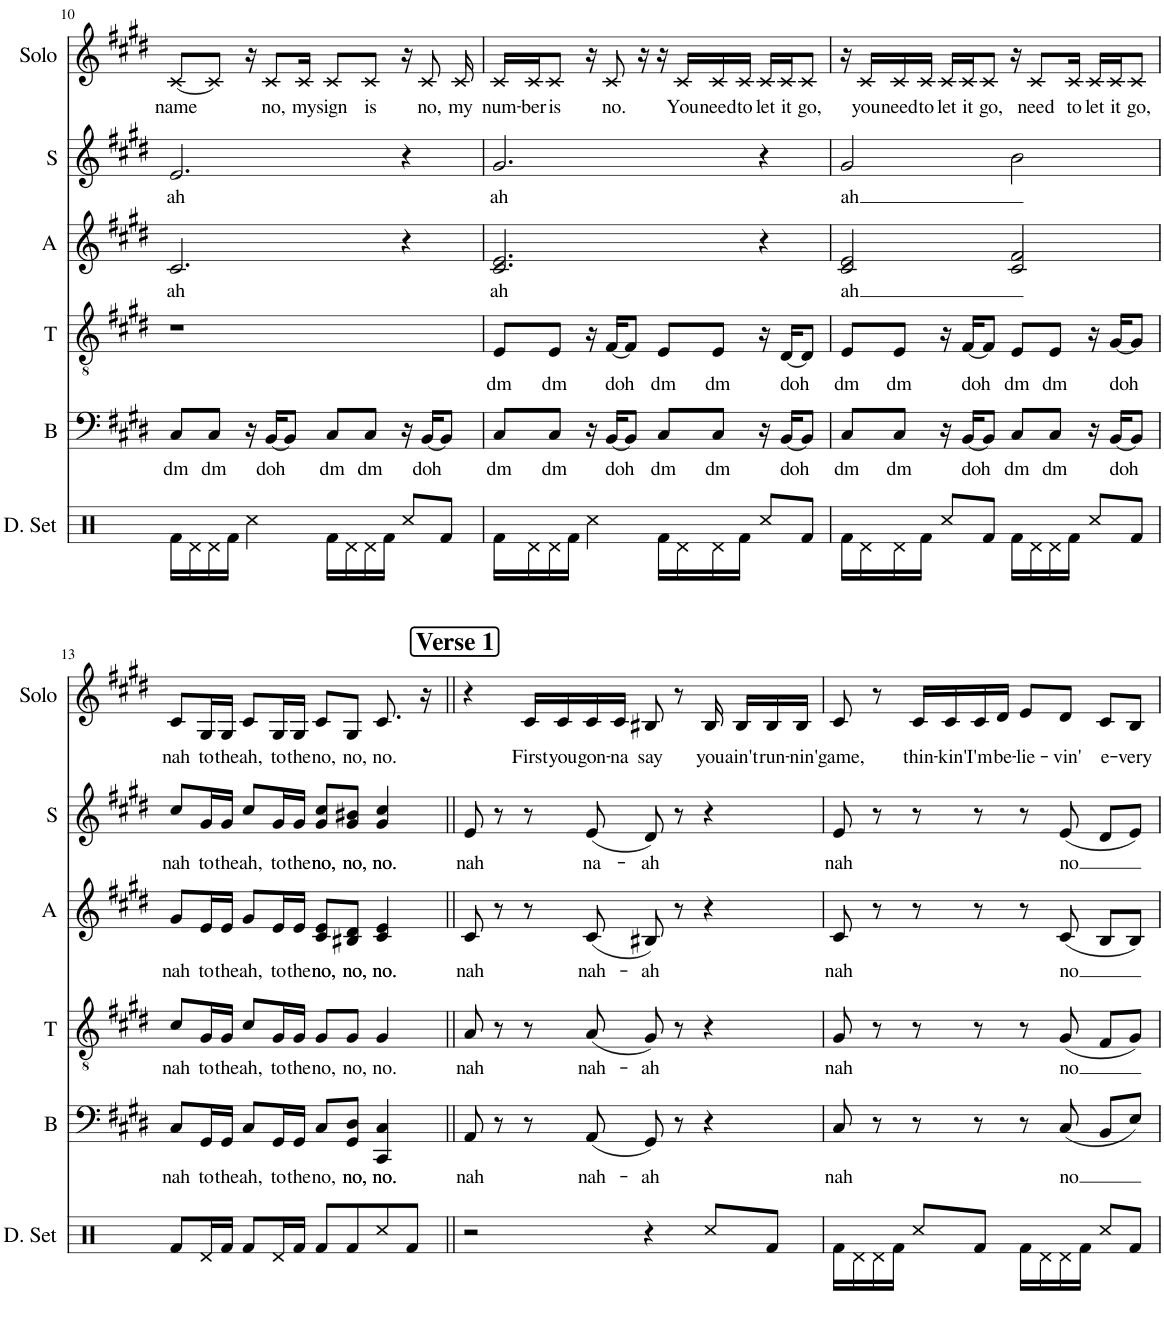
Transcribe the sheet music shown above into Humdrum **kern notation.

**kern	**kern	**text	**kern	**text	**kern	**text	**kern	**text	**kern	**text
*part6	*part5	*part5	*part4	*part4	*part3	*part3	*part2	*part2	*part1	*part1
*staff6	*staff5	*staff5	*staff4	*staff4	*staff3	*staff3	*staff2	*staff2	*staff1	*staff1
*I"Drumset	*I"Bass	*	*I"Tenor	*	*I"Alto	*	*I"Soprano	*	*I"Solo	*
*I'D. Set	*I'B	*	*I'T	*	*I'A	*	*I'S	*	*I'Solo	*
!!LO:PB:g=z
*clefX	*clefF4	*	*clefGv2	*	*clefG2	*	*clefG2	*	*clefG2	*
*k[]	*k[f#c#g#d#]	*	*k[f#c#g#d#]	*	*k[f#c#g#d#]	*	*k[f#c#g#d#]	*	*k[f#c#g#d#]	*
*	*E:	*	*E:	*	*E:	*	*E:	*	*E:	*
*M4/4	*M4/4	*	*M4/4	*	*M4/4	*	*M4/4	*	*M4/4	*
=10	=10	=10	=10	=10	=10	=10	=10	=10	=10	=10
!	!	!LO:LY:b	!	!	!	!LO:LY:b	!	!LO:LY:b	!	!LO:LY:b
16Rf\LL	8C#/L	dm	1r	.	2.c#/	ah	2.e/	ah	[8c#/L	name
16Rd\	.	.	.	.	.	.	.	.	.	.
!	!	!LO:LY:b	!	!	!	!	!	!	!	!
16Rd\	8C#/J	dm	.	.	.	.	.	.	8c#/J]	.
16Rf\JJ	.	.	.	.	.	.	.	.	.	.
4Rcc\	16r	.	.	.	.	.	.	.	16r	.
!	!	!LO:LY:b	!	!	!	!	!	!	!	!LO:LY:b
.	[16BB/KL	doh	.	.	.	.	.	.	8c#/L	no,
.	8BB/J]	.	.	.	.	.	.	.	.	.
!	!	!	!	!	!	!	!	!	!	!LO:LY:b
.	.	.	.	.	.	.	.	.	16c#/Jk	my
!	!	!LO:LY:b	!	!	!	!	!	!	!	!LO:LY:b
16Rf\LL	8C#/L	dm	.	.	.	.	.	.	8c#/L	sign
16Rd\	.	.	.	.	.	.	.	.	.	.
!	!	!LO:LY:b	!	!	!	!	!	!	!	!LO:LY:b
16Rd\	8C#/J	dm	.	.	.	.	.	.	8c#/J	is
16Rf\JJ	.	.	.	.	.	.	.	.	.	.
8Rcc/L	16r	.	.	.	4r	.	4r	.	16r	.
!	!	!LO:LY:b	!	!	!	!	!	!	!	!LO:LY:b
.	[16BB/KL	doh	.	.	.	.	.	.	8c#/	no,
8Rf/J	8BB/J]	.	.	.	.	.	.	.	.	.
!	!	!	!	!	!	!	!	!	!	!LO:LY:b
.	.	.	.	.	.	.	.	.	16c#/	my
=11	=11	=11	=11	=11	=11	=11	=11	=11	=11	=11
!	!	!LO:LY:b	!	!LO:LY:b	!	!LO:LY:b	!	!LO:LY:b	!	!LO:LY:b
16Rf\LL	8C#/L	dm	8E/L	dm	2.c#/ 2.e/	ah	2.g#/	ah	16c#/LL	num-
!	!	!	!	!	!	!	!	!	!	!LO:LY:b
16Rd\	.	.	.	.	.	.	.	.	16c#/J	-ber
!	!	!LO:LY:b	!	!LO:LY:b	!	!	!	!	!	!LO:LY:b
16Rd\	8C#/J	dm	8E/J	dm	.	.	.	.	8c#/J	is
16Rf\JJ	.	.	.	.	.	.	.	.	.	.
4Rcc\	16r	.	16r	.	.	.	.	.	16r	.
!	!	!LO:LY:b	!	!LO:LY:b	!	!	!	!	!	!LO:LY:b
.	[16BB/KL	doh	[16F#/KL	doh	.	.	.	.	8c#/	no.
.	8BB/J]	.	8F#/J]	.	.	.	.	.	.	.
.	.	.	.	.	.	.	.	.	16r	.
!	!	!LO:LY:b	!	!LO:LY:b	!	!	!	!	!	!
16Rf\LL	8C#/L	dm	8E/L	dm	.	.	.	.	16r	.
!	!	!	!	!	!	!	!	!	!	!LO:LY:b
16Rd\	.	.	.	.	.	.	.	.	16c#/LL	You
!	!	!LO:LY:b	!	!LO:LY:b	!	!	!	!	!	!LO:LY:b
16Rd\	8C#/J	dm	8E/J	dm	.	.	.	.	16c#/	need
!	!	!	!	!	!	!	!	!	!	!LO:LY:b
16Rf\JJ	.	.	.	.	.	.	.	.	16c#/JJ	to
!	!	!	!	!	!	!	!	!	!	!LO:LY:b
8Rcc/L	16r	.	16r	.	4r	.	4r	.	16c#/LL	let
!	!	!LO:LY:b	!	!LO:LY:b	!	!	!	!	!	!LO:LY:b
.	[16BB/KL	doh	[16D#/KL	doh	.	.	.	.	16c#/J	it
!	!	!	!	!	!	!	!	!	!	!LO:LY:b
8Rf/J	8BB/J]	.	8D#/J]	.	.	.	.	.	8c#/J	go,
=12	=12	=12	=12	=12	=12	=12	=12	=12	=12	=12
!	!	!LO:LY:b	!	!LO:LY:b	!	!LO:LY:b	!	!LO:LY:b	!	!
16Rf\LL	8C#/L	dm	8E/L	dm	2c#/ 2e/	ah	2g#/	ah	16r	.
!	!	!	!	!	!	!	!	!	!	!LO:LY:b
16Rd\	.	.	.	.	.	.	.	.	16c#/LL	you
!	!	!LO:LY:b	!	!LO:LY:b	!	!	!	!	!	!LO:LY:b
16Rd\	8C#/J	dm	8E/J	dm	.	.	.	.	16c#/	need
!	!	!	!	!	!	!	!	!	!	!LO:LY:b
16Rf\JJ	.	.	.	.	.	.	.	.	16c#/JJ	to
!	!	!	!	!	!	!	!	!	!	!LO:LY:b
8Rcc/L	16r	.	16r	.	.	.	.	.	16c#/LL	let
!	!	!LO:LY:b	!	!LO:LY:b	!	!	!	!	!	!LO:LY:b
.	[16BB/KL	doh	[16F#/KL	doh	.	.	.	.	16c#/J	it
!	!	!	!	!	!	!	!	!	!	!LO:LY:b
8Rf/J	8BB/J]	.	8F#/J]	.	.	.	.	.	8c#/J	go,
!	!	!LO:LY:b	!	!LO:LY:b	!	!	!	!	!	!
16Rf\LL	8C#/L	dm	8E/L	dm	2c#/ 2f#/	.	2b\	.	16r	.
!	!	!	!	!	!	!	!	!	!	!LO:LY:b
16Rd\	.	.	.	.	.	.	.	.	8c#/L	need
!	!	!LO:LY:b	!	!LO:LY:b	!	!	!	!	!	!
16Rd\	8C#/J	dm	8E/J	dm	.	.	.	.	.	.
!	!	!	!	!	!	!	!	!	!	!LO:LY:b
16Rf\JJ	.	.	.	.	.	.	.	.	16c#/Jk	to
!	!	!	!	!	!	!	!	!	!	!LO:LY:b
8Rcc/L	16r	.	16r	.	.	.	.	.	16c#/LL	let
!	!	!LO:LY:b	!	!LO:LY:b	!	!	!	!	!	!LO:LY:b
.	[16BB/KL	doh	[16G#/KL	doh	.	.	.	.	16c#/J	it
!	!	!	!	!	!	!	!	!	!	!LO:LY:b
8Rf/J	8BB/J]	.	8G#/J]	.	.	.	.	.	8c#/J	go,
!!LO:LB:g=z
=13	=13	=13	=13	=13	=13	=13	=13	=13	=13	=13
!	!	!LO:LY:b	!	!LO:LY:b	!	!LO:LY:b	!	!LO:LY:b	!	!LO:LY:b
8Rf/L	8C#/L	nah	8c#/L	nah	8g#/L	nah	8cc#/L	nah	8c#/L	nah
!	!	!LO:LY:b	!	!LO:LY:b	!	!LO:LY:b	!	!LO:LY:b	!	!LO:LY:b
16Rd/L	16GG#/L	to	16G#/L	to	16e/L	to	16g#/L	to	16G#/L	to
!	!	!LO:LY:b	!	!LO:LY:b	!	!LO:LY:b	!	!LO:LY:b	!	!LO:LY:b
16Rf/JJ	16GG#/JJ	the	16G#/JJ	the	16e/JJ	the	16g#/JJ	the	16G#/JJ	the
!	!	!LO:LY:b	!	!LO:LY:b	!	!LO:LY:b	!	!LO:LY:b	!	!LO:LY:b
8Rf/L	8C#/L	ah,	8c#/L	ah,	8g#/L	ah,	8cc#/L	ah,	8c#/L	ah,
!	!	!LO:LY:b	!	!LO:LY:b	!	!LO:LY:b	!	!LO:LY:b	!	!LO:LY:b
16Rd/L	16GG#/L	to	16G#/L	to	16e/L	to	16g#/L	to	16G#/L	to
!	!	!LO:LY:b	!	!LO:LY:b	!	!LO:LY:b	!	!LO:LY:b	!	!LO:LY:b
16Rf/JJ	16GG#/JJ	the	16G#/JJ	the	16e/JJ	the	16g#/JJ	the	16G#/JJ	the
!	!	!LO:LY:b	!	!LO:LY:b	!	!LO:LY:b	!	!LO:LY:b	!	!LO:LY:b
8Rf/L	8C#/L	no,	8G#/L	no,	8c#/ 8e/L	no,	8g#/ 8cc#/L	no,	8c#/L	no,
!	!	!LO:LY:b	!	!LO:LY:b	!	!LO:LY:b	!	!LO:LY:b	!	!LO:LY:b
8Rf/	8GG#/ 8D#/J	no,	8G#/J	no,	8B#X/ 8d#/J	no,	8g#/ 8b#X/J	no,	8G#/J	no,
!	!	!LO:LY:b	!	!LO:LY:b	!	!LO:LY:b	!	!LO:LY:b	!	!LO:LY:b
8Rcc/	4CC#/ 4C#/	no.	4G#/	no.	4c#/ 4e/	no.	4g#/ 4cc#/	no.	8.c#/	no.
8Rf/J	.	.	.	.	.	.	.	.	.	.
.	.	.	.	.	.	.	.	.	16r	.
!!LO:REH:place=s1:a:B:cj:fs=14:t=Verse 1
=14||	=14||	=14||	=14||	=14||	=14||	=14||	=14||	=14||	=14||	=14||
!	!	!LO:LY:b	!	!LO:LY:b	!	!LO:LY:b	!	!LO:LY:b	!	!
2r	8AA/	nah	8A/	nah	8c#/	nah	8e/	nah	4r	.
.	8r	.	8r	.	8r	.	8r	.	.	.
!	!	!	!	!	!	!	!	!	!	!LO:LY:b
.	8r	.	8r	.	8r	.	8r	.	16c#/LL	First
!	!	!	!	!	!	!	!	!	!	!LO:LY:b
.	.	.	.	.	.	.	.	.	16c#/	you
!	!	!LO:LY:b	!	!LO:LY:b	!	!LO:LY:b	!	!LO:LY:b	!	!LO:LY:b
.	(<8AA/	nah-	(<8A/	nah-	(<8c#/	nah-	(<8e/	na-	16c#/	gon-
!	!	!	!	!	!	!	!	!	!	!LO:LY:b
.	.	.	.	.	.	.	.	.	16c#/JJ	-na
!	!	!LO:LY:b	!	!LO:LY:b	!	!LO:LY:b	!	!LO:LY:b	!	!LO:LY:b
4r	8GG#/)	-ah	8G#/)	-ah	8B#X/)	-ah	8d#/)	-ah	8B#X/	say
.	8r	.	8r	.	8r	.	8r	.	8r	.
!	!	!	!	!	!	!	!	!	!	!LO:LY:b
8Rcc/L	4r	.	4r	.	4r	.	4r	.	16B#/	you
!	!	!	!	!	!	!	!	!	!	!LO:LY:b
.	.	.	.	.	.	.	.	.	16B#/LL	ain't
!	!	!	!	!	!	!	!	!	!	!LO:LY:b
8Rf/J	.	.	.	.	.	.	.	.	16B#/	run-
!	!	!	!	!	!	!	!	!	!	!LO:LY:b
.	.	.	.	.	.	.	.	.	16B#/JJ	-nin'
=15	=15	=15	=15	=15	=15	=15	=15	=15	=15	=15
!	!	!LO:LY:b	!	!LO:LY:b	!	!LO:LY:b	!	!LO:LY:b	!	!LO:LY:b
16Rf\LL	8C#/	nah	8G#/	nah	8c#/	nah	8e/	nah	8c#/	game,
16Rd\	.	.	.	.	.	.	.	.	.	.
16Rd\	8r	.	8r	.	8r	.	8r	.	8r	.
16Rf\JJ	.	.	.	.	.	.	.	.	.	.
!	!	!	!	!	!	!	!	!	!	!LO:LY:b
8Rcc/L	8r	.	8r	.	8r	.	8r	.	16c#/LL	thin-
!	!	!	!	!	!	!	!	!	!	!LO:LY:b
.	.	.	.	.	.	.	.	.	16c#/	-kin'
!	!	!	!	!	!	!	!	!	!	!LO:LY:b
8Rf/J	8r	.	8r	.	8r	.	8r	.	16c#/	I'm
!	!	!	!	!	!	!	!	!	!	!LO:LY:b
.	.	.	.	.	.	.	.	.	16d#/JJ	be-
!	!	!	!	!	!	!	!	!	!	!LO:LY:b
16Rf\LL	8r	.	8r	.	8r	.	8r	.	8e/L	-lie-
16Rd\	.	.	.	.	.	.	.	.	.	.
!	!	!LO:LY:b	!	!LO:LY:b	!	!LO:LY:b	!	!LO:LY:b	!	!LO:LY:b
16Rd\	(8C#/	no	(8G#/	no	(8c#/	no	(<8e/	no	8d#/J	-vin'
16Rf\JJ	.	.	.	.	.	.	.	.	.	.
!	!	!	!	!	!	!	!	!	!	!LO:LY:b
8Rcc/L	8BB/L	.	8F#/L	.	8B/L	.	8d#/L	.	8c#/L	e-
!	!	!	!	!	!	!	!	!	!	!LO:LY:b
8Rf/J	8E/J)	.	8G#/J)	.	8B/J)	.	8e/J)	.	8B/J	-very
=	=	=	=	=	=	=	=	=	=	=
*-	*-	*-	*-	*-	*-	*-	*-	*-	*-	*-
